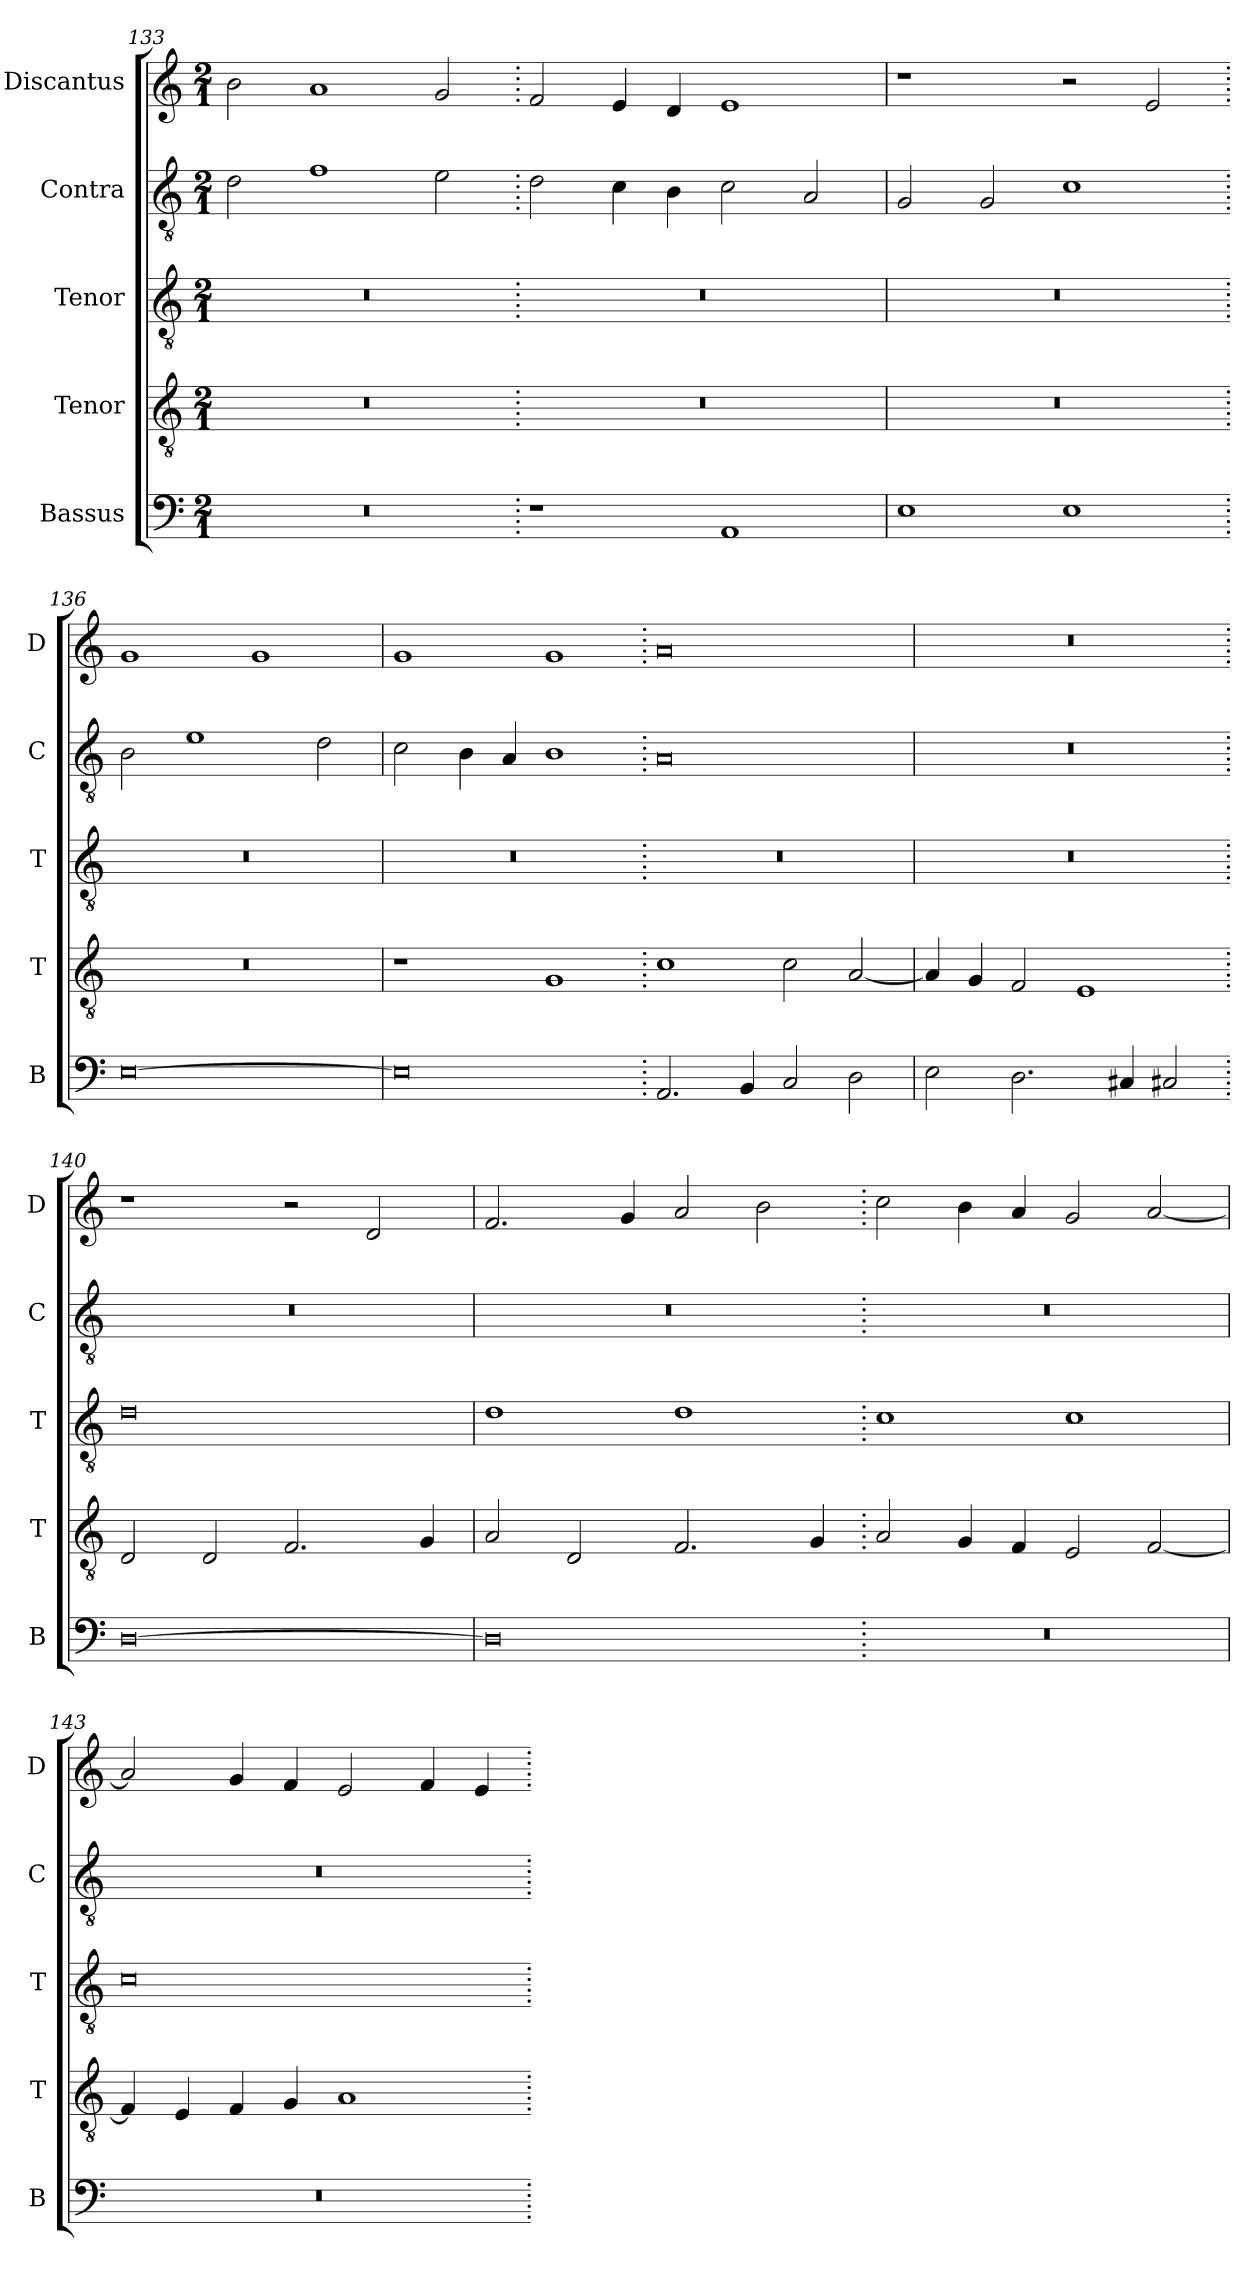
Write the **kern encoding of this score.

**kern	**kern	**kern	**kern	**kern
*part5	*part4	*part3	*part2	*part1
*staff5	*staff4	*staff3	*staff2	*staff1
*I"Bassus	*I"Tenor	*I"Tenor	*I"Contra	*I"Discantus
*I'B	*I'T	*I'T	*I'C	*I'D
*clefF4	*clefGv2	*clefGv2	*clefGv2	*clefG2
*k[]	*k[]	*k[]	*k[]	*k[]
*M2/1	*M2/1	*M2/1	*M2/1	*M2/1
=133	=133	=133	=133	=133
0r	0r	0r	2d\	2b\
.	.	.	1f	1a
.	.	.	2e\	2g/
=134.	=134.	=134.	=134.	=134.
1r	0r	0r	2d\	2f/
.	.	.	4c\	4e/
.	.	.	4B\	4d/
1AA	.	.	2c\	1e
.	.	.	2A/	.
=135	=135	=135	=135	=135
1E	0r	0r	2G/	1r
.	.	.	2G/	.
1E	.	.	1c	2r
.	.	.	.	2e/
=136.	=136.	=136.	=136.	=136.
[0E	0r	0r	2B\	1g
.	.	.	1e	.
.	.	.	.	1g
.	.	.	2d\	.
=137	=137	=137	=137	=137
0E]	1r	0r	2c\	1g
.	.	.	4B\	.
.	.	.	4A/	.
.	1G	.	1B	1g
=138.	=138.	=138.	=138.	=138.
2.AA/	1c	0r	0A	0a
4BB/	.	.	.	.
2C/	2c\	.	.	.
2D\	[2A/	.	.	.
=139	=139	=139	=139	=139
2E\	4A/]	0r	0r	0r
.	4G/	.	.	.
2.D\	2F/	.	.	.
.	1E	.	.	.
4C#X/	.	.	.	.
2C#X/	.	.	.	.
=140.	=140.	=140.	=140.	=140.
[0D	2D/	0d	0r	1r
.	2D/	.	.	.
.	2.F/	.	.	2r
.	.	.	.	2d/
.	4G/	.	.	.
=141	=141	=141	=141	=141
0D]	2A/	1d	0r	2.f/
.	2D/	.	.	.
.	.	.	.	4g/
.	2.F/	1d	.	2a/
.	.	.	.	2b\
.	4G/	.	.	.
=142.	=142.	=142.	=142.	=142.
0r	2A/	1c	0r	2cc\
.	4G/	.	.	4b\
.	4F/	.	.	4a/
.	2E/	1c	.	2g/
.	[2F/	.	.	[2a/
=143	=143	=143	=143	=143
0r	4F/]	0c	0r	2a/]
.	4E/	.	.	.
.	4F/	.	.	4g/
.	4G/	.	.	4f/
.	1A	.	.	2e/
.	.	.	.	4f/
.	.	.	.	4e/
=.	=.	=.	=.	=.
*-	*-	*-	*-	*-
